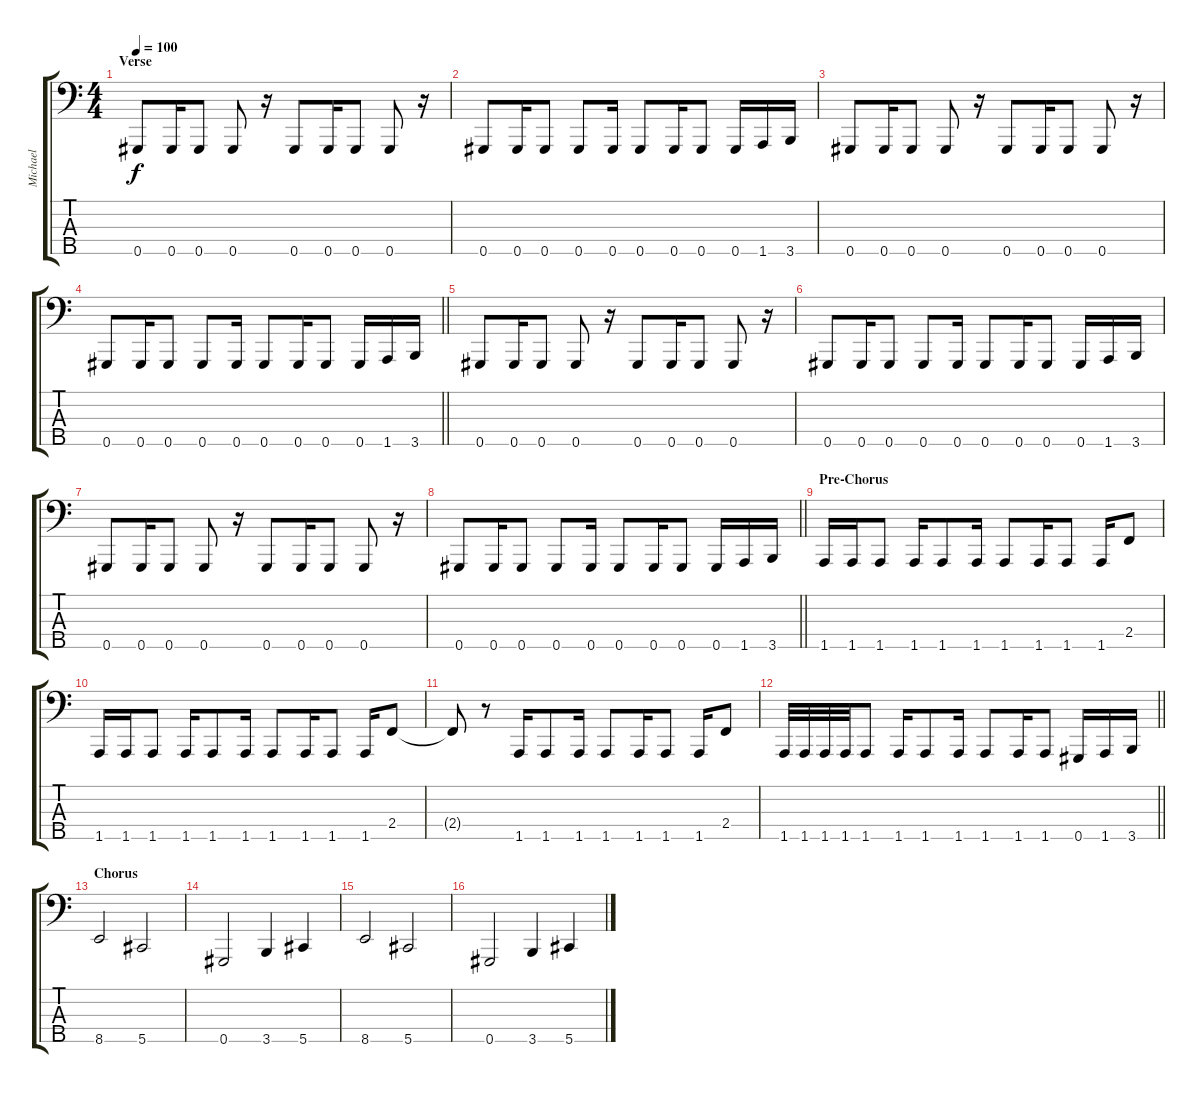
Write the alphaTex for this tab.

\track ("Michael" "Michael") {instrument electricbassfinger}
\staff {score tabs}
\tuning (Gb2 Db2 Ab1 Eb1 Ab0) {hide}
\ts (4 4)
\section ("" "Verse")
\tempo 100
\clef f4
\ks c
0.5.8{dy f} 0.5.16 0.5.8 0.5.8 r.16 0.5.8 0.5.16 0.5.8 0.5.8 r.16 |
0.5.8 0.5.16 0.5.8 0.5.8 0.5.16 0.5.8 0.5.16 0.5.8 0.5.16 1.5.16 3.5.16 |
0.5.8 0.5.16 0.5.8 0.5.8 r.16 0.5.8 0.5.16 0.5.8 0.5.8 r.16 |
\barLineRight lightlight
0.5.8 0.5.16 0.5.8 0.5.8 0.5.16 0.5.8 0.5.16 0.5.8 0.5.16 1.5.16 3.5.16 |
0.5.8 0.5.16 0.5.8 0.5.8 r.16 0.5.8 0.5.16 0.5.8 0.5.8 r.16 |
0.5.8 0.5.16 0.5.8 0.5.8 0.5.16 0.5.8 0.5.16 0.5.8 0.5.16 1.5.16 3.5.16 |
0.5.8 0.5.16 0.5.8 0.5.8 r.16 0.5.8 0.5.16 0.5.8 0.5.8 r.16 |
\barLineRight lightlight
0.5.8 0.5.16 0.5.8 0.5.8 0.5.16 0.5.8 0.5.16 0.5.8 0.5.16 1.5.16 3.5.16 |
\section ("" "Pre-Chorus")
1.5.16 1.5.16 1.5.8 1.5.16 1.5.8 1.5.16 1.5.8 1.5.16 1.5.8 1.5.16 2.4.8 |
1.5.16 1.5.16 1.5.8 1.5.16 1.5.8 1.5.16 1.5.8 1.5.16 1.5.8 1.5.16 2.4.8 |
2.4{t}.8 r.8 1.5.16 1.5.8 1.5.16 1.5.8 1.5.16 1.5.8 1.5.16 2.4.8 |
\barLineRight lightlight
1.5.32 1.5.32 1.5.32 1.5.32 1.5.8 1.5.16 1.5.8 1.5.16 1.5.8 1.5.16 1.5.8 0.5.16 1.5.16 3.5.16 |
\section ("" "Chorus")
8.5.2 5.5.2 |
0.5.2 3.5.4 5.5.4 |
8.5.2 5.5.2 |
0.5.2 3.5.4 5.5.4
